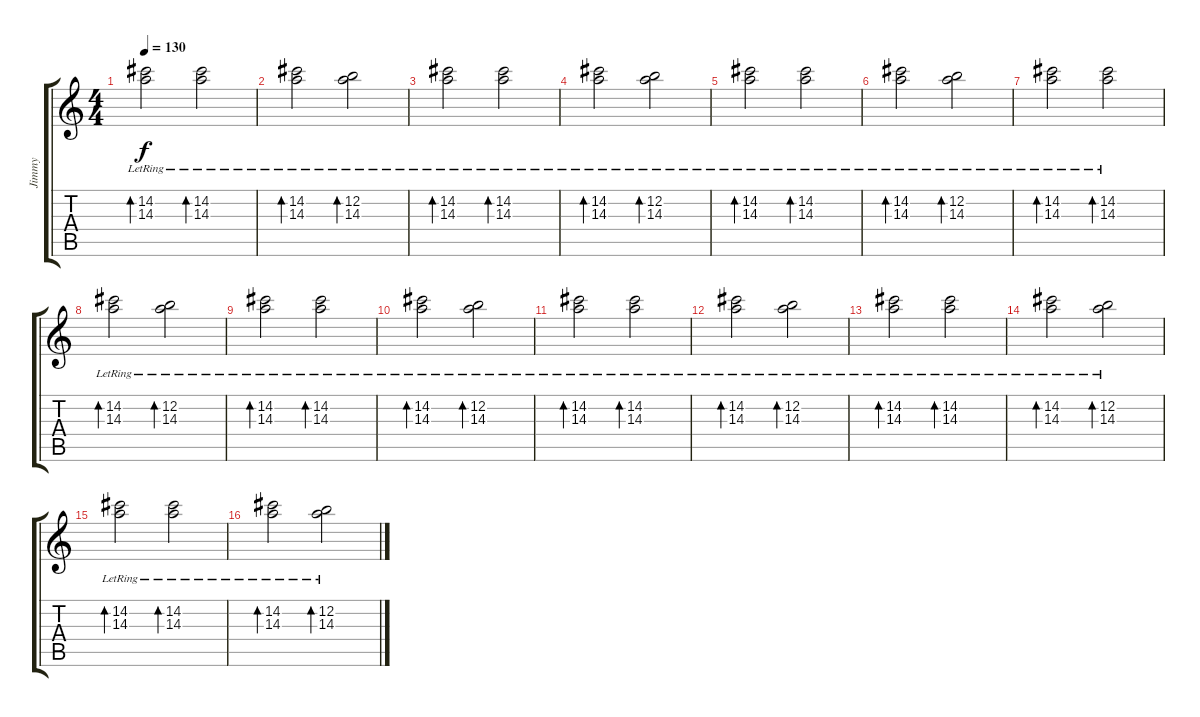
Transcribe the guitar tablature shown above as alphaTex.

\track ("Jimmy" "Jimmy") {instrument electricguitarclean}
\staff {score tabs}
\tuning (E4 B3 G3 D3 A2 E2) {hide}
\ts (4 4)
\tempo 130
\clef g2
\ks c
(14.2{lr} 14.3{lr}).2{bd 60 dy f} (14.2{lr} 14.3{lr}).2{bd 60} |
(14.2{lr} 14.3{lr}).2{bd 60} (12.2{lr} 14.3{lr}).2{bd 60} |
(14.2{lr} 14.3{lr}).2{bd 60} (14.2{lr} 14.3{lr}).2{bd 60} |
(14.2{lr} 14.3{lr}).2{bd 60} (12.2{lr} 14.3{lr}).2{bd 60} |
(14.2{lr} 14.3{lr}).2{bd 60} (14.2{lr} 14.3{lr}).2{bd 60} |
(14.2{lr} 14.3{lr}).2{bd 60} (12.2{lr} 14.3{lr}).2{bd 60} |
(14.2{lr} 14.3{lr}).2{bd 60} (14.2{lr} 14.3{lr}).2{bd 60} |
(14.2{lr} 14.3{lr}).2{bd 60} (12.2{lr} 14.3{lr}).2{bd 60} |
(14.2{lr} 14.3{lr}).2{bd 60} (14.2{lr} 14.3{lr}).2{bd 60} |
(14.2{lr} 14.3{lr}).2{bd 60} (12.2{lr} 14.3{lr}).2{bd 60} |
(14.2{lr} 14.3{lr}).2{bd 60} (14.2{lr} 14.3{lr}).2{bd 60} |
(14.2{lr} 14.3{lr}).2{bd 60} (12.2{lr} 14.3{lr}).2{bd 60} |
(14.2{lr} 14.3{lr}).2{bd 60} (14.2{lr} 14.3{lr}).2{bd 60} |
(14.2{lr} 14.3{lr}).2{bd 60} (12.2{lr} 14.3{lr}).2{bd 60} |
(14.2{lr} 14.3{lr}).2{bd 60} (14.2{lr} 14.3{lr}).2{bd 60} |
(14.2{lr} 14.3{lr}).2{bd 60} (12.2{lr} 14.3{lr}).2{bd 60}
